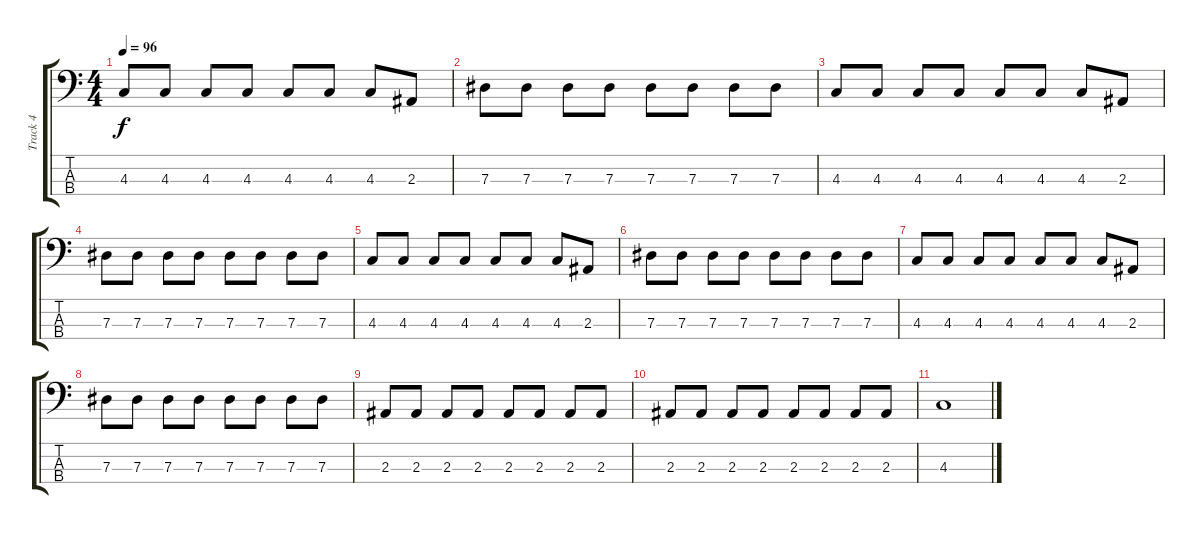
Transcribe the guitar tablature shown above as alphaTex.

\track ("Track 4" "Track 4") {instrument electricbasspick}
\staff {score tabs}
\tuning (Gb2 Db2 Ab1 Eb1) {hide}
\ts (4 4)
\tempo 96
\clef f4
\ks c
4.3.8{dy f} 4.3.8 4.3.8 4.3.8 4.3.8 4.3.8 4.3.8 2.3.8 |
7.3.8 7.3.8 7.3.8 7.3.8 7.3.8 7.3.8 7.3.8 7.3.8 |
4.3.8 4.3.8 4.3.8 4.3.8 4.3.8 4.3.8 4.3.8 2.3.8 |
7.3.8 7.3.8 7.3.8 7.3.8 7.3.8 7.3.8 7.3.8 7.3.8 |
4.3.8 4.3.8 4.3.8 4.3.8 4.3.8 4.3.8 4.3.8 2.3.8 |
7.3.8 7.3.8 7.3.8 7.3.8 7.3.8 7.3.8 7.3.8 7.3.8 |
4.3.8 4.3.8 4.3.8 4.3.8 4.3.8 4.3.8 4.3.8 2.3.8 |
7.3.8 7.3.8 7.3.8 7.3.8 7.3.8 7.3.8 7.3.8 7.3.8 |
2.3.8 2.3.8 2.3.8 2.3.8 2.3.8 2.3.8 2.3.8 2.3.8 |
2.3.8{volume 11} 2.3.8{volume 10} 2.3.8{volume 9} 2.3.8{volume 7} 2.3.8{volume 6} 2.3.8{volume 5} 2.3.8{volume 4} 2.3.8{volume 2} |
4.3.1
